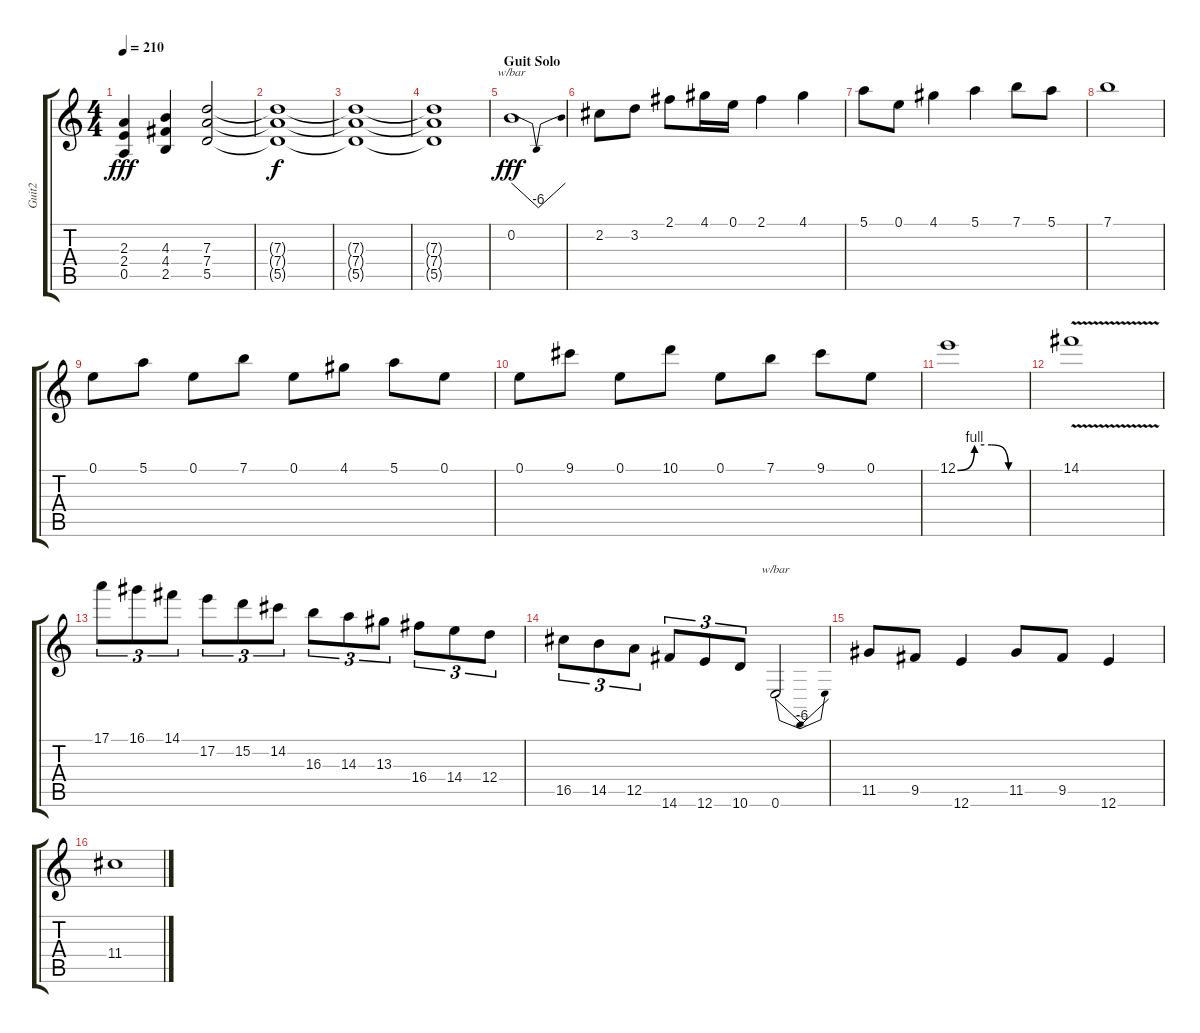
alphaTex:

\track ("Guit2" "Guit2") {instrument electricguitarclean}
\staff {score tabs}
\tuning (E4 B3 G3 D3 A2 E2) {hide}
\ts (4 4)
\tempo 210
\clef g2
\ks c
(2.3 2.4 0.5).4{dy fff} (4.3 4.4 2.5).4 (7.3 7.4 5.5).2 |
(7.3{t} 7.4{t} 5.5{t}).1{dy f} |
(7.3{t} 7.4{t} 5.5{t}).1 |
(7.3{t} 7.4{t} 5.5{t}).1 |
\section ("" "Guit Solo")
0.2.1{tbe (dip default 0 0 30 -24 60 0) dy fff volume 13} |
2.2.8 3.2.8 2.1.8 4.1.16 0.1.16 2.1.4 4.1.4 |
5.1.8 0.1.8 4.1.4 5.1.4 7.1.8 5.1.8 |
7.1.1 |
0.1.8 5.1.8 0.1.8 7.1.8 0.1.8 4.1.8 5.1.8 0.1.8 |
0.1.8 9.1.8 0.1.8 10.1.8 0.1.8 7.1.8 9.1.8 0.1.8 |
12.1{be (custom 0 0 15 4 30 4 45 0 60 0)}.1 |
14.1{v}.1 |
17.1.8{tu (3 2)} 16.1.8{tu (3 2)} 14.1.8{tu (3 2)} 17.2.8{tu (3 2)} 15.2.8{tu (3 2)} 14.2.8{tu (3 2)} 16.3.8{tu (3 2)} 14.3.8{tu (3 2)} 13.3.8{tu (3 2)} 16.4.8{tu (3 2)} 14.4.8{tu (3 2)} 12.4.8{tu (3 2)} |
16.5.8{tu (3 2)} 14.5.8{tu (3 2)} 12.5.8{tu (3 2)} 14.6.8{tu (3 2)} 12.6.8{tu (3 2)} 10.6.8{tu (3 2)} 0.6.2{tbe (dip default 0 0 30 -24 60 0)} |
11.5.8 9.5.8 12.6.4 11.5.8 9.5.8 12.6.4 |
11.4.1
